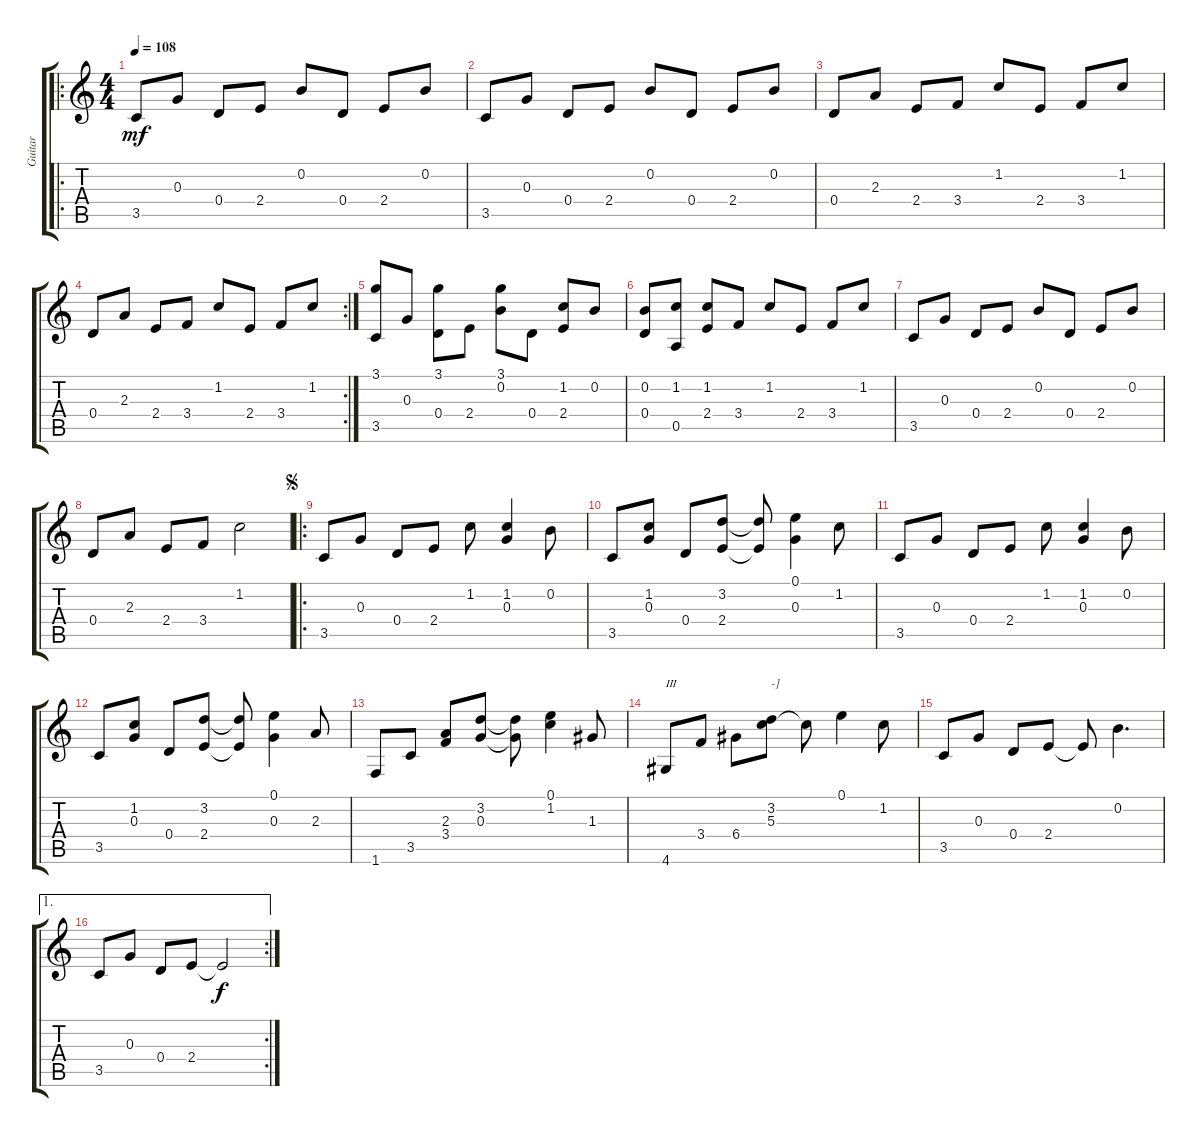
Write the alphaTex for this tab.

\track ("Guitar" "Guitar") {instrument acousticguitarnylon}
\staff {score tabs}
\tuning (E4 B3 G3 D3 A2 E2) {hide}
\ro
\ts (4 4)
\tempo 108
\clef g2
\ks c
3.5.8{dy mf instrument acousticguitarnylon} 0.3.8 0.4.8 2.4.8 0.2.8 0.4.8 2.4.8 0.2.8 |
3.5.8 0.3.8 0.4.8 2.4.8 0.2.8 0.4.8 2.4.8 0.2.8 |
0.4.8 2.3.8 2.4.8 3.4.8 1.2.8 2.4.8 3.4.8 1.2.8 |
\rc 2
0.4.8 2.3.8 2.4.8 3.4.8 1.2.8 2.4.8 3.4.8 1.2.8 |
(3.1 3.5).8 0.3.8 (3.1 0.4).8 2.4.8 (3.1 0.2).8 0.4.8 (1.2 2.4).8 0.2.8 |
(0.2 0.4).8 (1.2 0.5).8 (1.2 2.4).8 3.4.8 1.2.8 2.4.8 3.4.8 1.2.8 |
3.5.8 0.3.8 0.4.8 2.4.8 0.2.8 0.4.8 2.4.8 0.2.8 |
0.4.8 2.3.8 2.4.8 3.4.8 1.2.2 |
\ro
\jump segno
3.5.8 0.3.8 0.4.8 2.4.8 1.2.8 (1.2 0.3).4 0.2.8 |
3.5.8 (1.2 0.3).8 0.4.8 (3.2 2.4).8 (3.2{t} 2.4{t}).8 (0.1 0.3).4 1.2.8 |
3.5.8 0.3.8 0.4.8 2.4.8 1.2.8 (1.2 0.3).4 0.2.8 |
3.5.8 (1.2 0.3).8 0.4.8 (3.2 2.4).8 (3.2{t} 2.4{t}).8 (0.1 0.3).4 2.3.8 |
1.6.8 3.5.8 (2.3 3.4).8 (3.2 0.3).8 (3.2{t} 0.3{t}).8 (0.1 1.2).4 1.3.8 |
4.6.8{txt "III"} 3.4.8 6.4.8 (3.2 5.3).8{txt "-]"} 5.3{t}.8 0.1.4 1.2.8 |
3.5.8 0.3.8 0.4.8 2.4.8 2.4{t}.8 0.2.4{d} |
\ae 1
\rc 2
3.5.8 0.3.8 0.4.8 2.4.8 2.4{t}.2{dy f}
